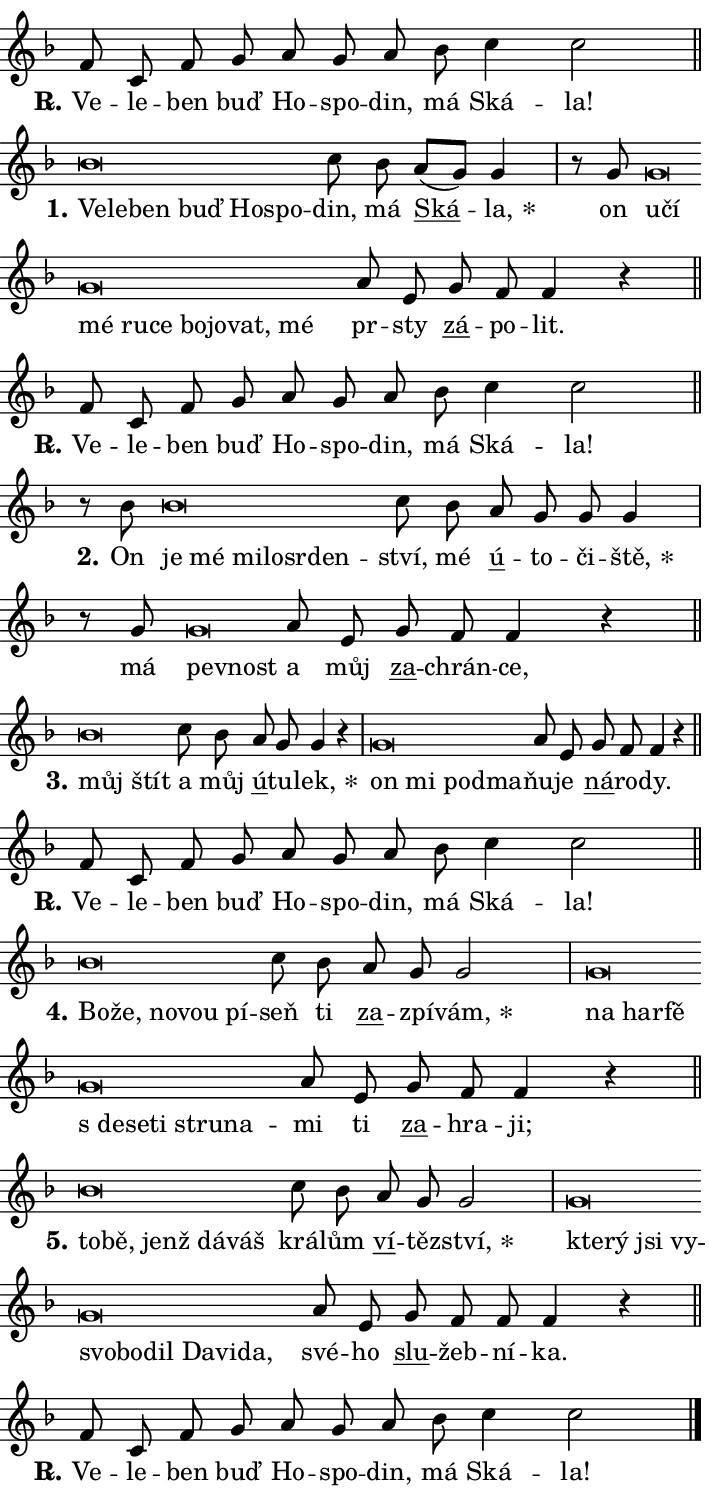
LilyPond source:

\version "2.24.0"
\header { tagline = "" }
\paper {
  indent = 0\cm
  top-margin = 0\cm
  right-margin = 0.13\cm % to fit lyric hyphens
  bottom-margin = 0\cm
  left-margin = 0\cm
  paper-width = 12\cm
  page-breaking = #ly:one-page-breaking
  system-system-spacing.basic-distance = #11
  score-system-spacing.basic-distance = #11
  ragged-last = ##f
}


%% Author: Thomas Morley
%% https://lists.gnu.org/archive/html/lilypond-user/2020-05/msg00002.html
#(define (line-position grob)
"Returns position of @var[grob} in current system:
   @code{'start}, if at first time-step
   @code{'end}, if at last time-step
   @code{'middle} otherwise
"
  (let* ((col (ly:item-get-column grob))
         (ln (ly:grob-object col 'left-neighbor))
         (rn (ly:grob-object col 'right-neighbor))
         (col-to-check-left (if (ly:grob? ln) ln col))
         (col-to-check-right (if (ly:grob? rn) rn col))
         (break-dir-left
           (and
             (ly:grob-property col-to-check-left 'non-musical #f)
             (ly:item-break-dir col-to-check-left)))
         (break-dir-right
           (and
             (ly:grob-property col-to-check-right 'non-musical #f)
             (ly:item-break-dir col-to-check-right))))
        (cond ((eqv? 1 break-dir-left) 'start)
              ((eqv? -1 break-dir-right) 'end)
              (else 'middle))))

#(define (tranparent-at-line-position vctor)
  (lambda (grob)
  "Relying on @code{line-position} select the relevant enry from @var{vctor}.
Used to determine transparency,"
    (case (line-position grob)
      ((end) (not (vector-ref vctor 0)))
      ((middle) (not (vector-ref vctor 1)))
      ((start) (not (vector-ref vctor 2))))))

noteHeadBreakVisibility =
#(define-music-function (break-visibility)(vector?)
"Makes @code{NoteHead}s transparent relying on @var{break-visibility}"
#{
  \override NoteHead.transparent =
    #(tranparent-at-line-position break-visibility)
#})

#(define delete-ledgers-for-transparent-note-heads
  (lambda (grob)
    "Reads whether a @code{NoteHead} is transparent.
If so this @code{NoteHead} is removed from @code{'note-heads} from
@var{grob}, which is supposed to be @code{LedgerLineSpanner}.
As a result ledgers are not printed for this @code{NoteHead}"
    (let* ((nhds-array (ly:grob-object grob 'note-heads))
           (nhds-list
             (if (ly:grob-array? nhds-array)
                 (ly:grob-array->list nhds-array)
                 '()))
           ;; Relies on the transparent-property being done before
           ;; Staff.LedgerLineSpanner.after-line-breaking is executed.
           ;; This is fragile ...
           (to-keep
             (remove
               (lambda (nhd)
                 (ly:grob-property nhd 'transparent #f))
               nhds-list)))
      ;; TODO find a better method to iterate over grob-arrays, similiar
      ;; to filter/remove etc for lists
      ;; For now rebuilt from scratch
      (set! (ly:grob-object grob 'note-heads)  '())
      (for-each
        (lambda (nhd)
          (ly:pointer-group-interface::add-grob grob 'note-heads nhd))
        to-keep))))

squashNotes = {
  \override NoteHead.X-extent = #'(-0.2 . 0.2)
  \override NoteHead.Y-extent = #'(-0.75 . 0)
  \override NoteHead.stencil =
    #(lambda (grob)
       (let ((pos (ly:grob-property grob 'staff-position)))
         (begin
           (if (< pos -7) (display "ERROR: Lower brevis then expected\n") (display ""))
           (if (<= pos -6) ly:text-interface::print ly:note-head::print))))
}
unSquashNotes = {
  \revert NoteHead.X-extent
  \revert NoteHead.Y-extent
  \revert NoteHead.stencil
}

hideNotes = \noteHeadBreakVisibility #begin-of-line-visible
unHideNotes = \noteHeadBreakVisibility #all-visible

% work-around for resetting accidentals
% https://lilypond.org/doc/v2.23/Documentation/notation/displaying-rhythms#unmetered-music
cadenzaMeasure = {
  \cadenzaOff
  \partial 1024 s1024
  \cadenzaOn
}

#(define-markup-command (accent layout props text) (markup?)
  "Underline accented syllable"
  (interpret-markup layout props
    #{\markup \override #'(offset . 4.3) \underline { #text }#}))

responsum = \markup \concat {
  "R" \hspace #-1.05 \path #0.1 #'((moveto 0 0.07) (lineto 0.9 0.8)) \hspace #0.05 "."
}

spaceSize = #0.6828661417322834 % exact space size for TeX Gyre Schola

\layout {
  \context {
    \Staff
    \remove "Time_signature_engraver"
    \override LedgerLineSpanner.after-line-breaking = #delete-ledgers-for-transparent-note-heads
  }
  \context {
    \Lyrics {
      \override LyricSpace.minimum-distance = \spaceSize
      \override LyricText.font-name = #"TeX Gyre Schola"
      \override LyricText.font-size = 1
      \override StanzaNumber.font-name = #"TeX Gyre Schola Bold"
      \override StanzaNumber.font-size = 1
    }
  }
  \context {
    \Score 
    \override NoteHead.text =
      #(lambda (grob) 
        (let ((pos (ly:grob-property grob 'staff-position)))
          #{\markup {
            \combine
              \halign #-0.55 \raise #(if (= pos -6) 0 0.5) \override #'(thickness . 2) \draw-line #'(3.2 . 0)
              \musicglyph "noteheads.sM1"
          }#}))
  }
}

% magnetic-lyrics.ily
%
%   written by
%     Jean Abou Samra <jean@abou-samra.fr>
%     Werner Lemberg <wl@gnu.org>
%
%   adapted by
%     Jiri Hon <jiri.hon@gmail.com>
%
% Version 2022-Apr-15

% https://www.mail-archive.com/lilypond-user@gnu.org/msg149350.html

#(define (Left_hyphen_pointer_engraver context)
   "Collect syllable-hyphen-syllable occurrences in lyrics and store
them in properties.  This engraver only looks to the left.  For
example, if the lyrics input is @code{foo -- bar}, it does the
following.

@itemize @bullet
@item
Set the @code{text} property of the @code{LyricHyphen} grob between
@q{foo} and @q{bar} to @code{foo}.

@item
Set the @code{left-hyphen} property of the @code{LyricText} grob with
text @q{foo} to the @code{LyricHyphen} grob between @q{foo} and
@q{bar}.
@end itemize

Use this auxiliary engraver in combination with the
@code{lyric-@/text::@/apply-@/magnetic-@/offset!} hook."
   (let ((hyphen #f)
         (text #f))
     (make-engraver
      (acknowledgers
       ((lyric-syllable-interface engraver grob source-engraver)
        (set! text grob)))
      (end-acknowledgers
       ((lyric-hyphen-interface engraver grob source-engraver)
        ;(when (not (grob::has-interface grob 'lyric-space-interface))
          (set! hyphen grob)));)
      ((stop-translation-timestep engraver)
       (when (and text hyphen)
         (ly:grob-set-object! text 'left-hyphen hyphen))
       (set! text #f)
       (set! hyphen #f)))))

#(define (lyric-text::apply-magnetic-offset! grob)
   "If the space between two syllables is less than the value in
property @code{LyricText@/.details@/.squash-threshold}, move the right
syllable to the left so that it gets concatenated with the left
syllable.

Use this function as a hook for
@code{LyricText@/.after-@/line-@/breaking} if the
@code{Left_@/hyphen_@/pointer_@/engraver} is active."
   (let ((hyphen (ly:grob-object grob 'left-hyphen #f)))
     (when hyphen
       (let ((left-text (ly:spanner-bound hyphen LEFT)))
         (when (grob::has-interface left-text 'lyric-syllable-interface)
           (let* ((common (ly:grob-common-refpoint grob left-text X))
                  (this-x-ext (ly:grob-extent grob common X))
                  (left-x-ext
                   (begin
                     ;; Trigger magnetism for left-text.
                     (ly:grob-property left-text 'after-line-breaking)
                     (ly:grob-extent left-text common X)))
                  ;; `delta` is the gap width between two syllables.
                  (delta (- (interval-start this-x-ext)
                            (interval-end left-x-ext)))
                  (details (ly:grob-property grob 'details))
                  (threshold (assoc-get 'squash-threshold details 0.2)))
             (when (< delta threshold)
               (let* (;; We have to manipulate the input text so that
                      ;; ligatures crossing syllable boundaries are not
                      ;; disabled.  For languages based on the Latin
                      ;; script this is essentially a beautification.
                      ;; However, for non-Western scripts it can be a
                      ;; necessity.
                      (lt (ly:grob-property left-text 'text))
                      (rt (ly:grob-property grob 'text))
                      (is-space (grob::has-interface hyphen 'lyric-space-interface))
                      (space (if is-space " " ""))
                      (extra-delta (if is-space spaceSize 0))
                      ;; Append new syllable.
                      (ltrt-space (if (and (string? lt) (string? rt))
                                (string-append lt space rt)
                                (make-concat-markup (list lt space rt))))
                      ;; Right-align `ltrt` to the right side.
                      (ltrt-space-markup (grob-interpret-markup
                               grob
                               (make-translate-markup
                                (cons (interval-length this-x-ext) 0)
                                (make-right-align-markup ltrt-space)))))
                 (begin
                   ;; Don't print `left-text`.
                   (ly:grob-set-property! left-text 'stencil #f)
                   ;; Set text and stencil (which holds all collected
                   ;; syllables so far) and shift it to the left.
                   (ly:grob-set-property! grob 'text ltrt-space)
                   (ly:grob-set-property! grob 'stencil ltrt-space-markup)
                   (ly:grob-translate-axis! grob (- (- delta extra-delta)) X))))))))))


#(define (lyric-hyphen::displace-bounds-first grob)
   ;; Make very sure this callback isn't triggered too early.
   (let ((left (ly:spanner-bound grob LEFT))
         (right (ly:spanner-bound grob RIGHT)))
     (ly:grob-property left 'after-line-breaking)
     (ly:grob-property right 'after-line-breaking)
     (ly:lyric-hyphen::print grob)))

squashThreshold = #0.4

\layout {
  \context {
    \Lyrics
    \consists #Left_hyphen_pointer_engraver
    \override LyricText.after-line-breaking =
      #lyric-text::apply-magnetic-offset!
    \override LyricHyphen.stencil = #lyric-hyphen::displace-bounds-first
    \override LyricText.details.squash-threshold = \squashThreshold
    \override LyricHyphen.minimum-distance = 0
    \override LyricHyphen.minimum-length = \squashThreshold
  }
}

squashText = \override LyricText.details.squash-threshold = 9999
unSquashText = \override LyricText.details.squash-threshold = \squashThreshold

leftText = \override LyricText.self-alignment-X = #LEFT
unLeftText = \revert LyricText.self-alignment-X

starOffset = #(lambda (grob) 
                (let ((x_offset (ly:self-alignment-interface::aligned-on-x-parent grob)))
                  (if (= x_offset 0) 0 (+ x_offset 1.2))))

star = #(define-music-function (syllable)(string?)
"Append star separator at the end of a syllable"
#{
  \once \override LyricText.X-offset = #starOffset
  \lyricmode { \markup {
    #syllable
    \override #'((font-name . "TeX Gyre Schola Bold")) \hspace #0.2 \lower #0.65 \larger "*"
  } }
#})

starAccent = #(define-music-function (syllable)(string?)
"Append star separator at the end of a syllable and make accent"
#{
  \once \override LyricText.X-offset = #starOffset
  \lyricmode { \markup {
    \accent #syllable
    \override #'((font-name . "TeX Gyre Schola Bold")) \hspace #0.2 \lower #0.65 \larger "*"
  } }
#})

breath = #(define-music-function (syllable)(string?)
"Append breathing indicator at the end of a syllable"
#{
  \lyricmode { \markup { #syllable "+" } }
#})

optionalBreath = #(define-music-function (syllable)(string?)
"Append optional breathing indicator at the end of a syllable"
#{
  \lyricmode { \markup { #syllable "(+)" } }
#})


\score {
    <<
        \new Voice = "melody" { \cadenzaOn \key f \major \relative { f'8 c f g \bar "" a g a bes \bar "" c4 c2 \cadenzaMeasure \bar "||" \break } }
        \new Lyrics \lyricsto "melody" { \lyricmode { \set stanza = \responsum
Ve -- le -- ben buď Ho -- spo -- din, má Ská -- la! } }
    >>
    \layout {}
}

\score {
    <<
        \new Voice = "melody" { \cadenzaOn \key f \major \relative { \squashNotes bes'\breve*1/16 \hideNotes \breve*1/16 \bar "" \breve*1/16 \bar "" \breve*1/16 \bar "" \breve*1/16 \breve*1/16 \bar "" \unHideNotes \unSquashNotes c8 bes \bar "" a[( g)] g4 \cadenzaMeasure \bar "|" r8 g8 \squashNotes g\breve*1/16 \hideNotes \breve*1/16 \bar "" \breve*1/16 \bar "" \breve*1/16 \bar "" \breve*1/16 \bar "" \breve*1/16 \bar "" \breve*1/16 \bar "" \breve*1/16 \breve*1/16 \bar "" \unHideNotes \unSquashNotes a8 e \bar "" g f f4 r \cadenzaMeasure \bar "||" \break } }
        \new Lyrics \lyricsto "melody" { \lyricmode { \set stanza = "1."
\leftText Ve -- \squashText le -- ben buď Ho -- spo -- \unLeftText \unSquashText din, má \markup \accent Ská -- \star la, on \leftText u -- \squashText čí mé ru -- ce bo -- jo -- vat, mé \unLeftText \unSquashText pr -- sty \markup \accent zá -- po -- lit. } }
    >>
    \layout {}
}

\score {
    <<
        \new Voice = "melody" { \cadenzaOn \key f \major \relative { f'8 c f g \bar "" a g a bes \bar "" c4 c2 \cadenzaMeasure \bar "||" \break } }
        \new Lyrics \lyricsto "melody" { \lyricmode { \set stanza = \responsum
Ve -- le -- ben buď Ho -- spo -- din, má Ská -- la! } }
    >>
    \layout {}
}

\score {
    <<
        \new Voice = "melody" { \cadenzaOn \key f \major \relative { r8 bes'8 \squashNotes bes\breve*1/16 \hideNotes \breve*1/16 \bar "" \breve*1/16 \bar "" \breve*1/16 \bar "" \breve*1/16 \breve*1/16 \bar "" \unHideNotes \unSquashNotes c8 bes \bar "" a g g g4 \cadenzaMeasure \bar "|" r8 g8 \squashNotes g\breve*1/16 \hideNotes \breve*1/16 \bar "" \unHideNotes \unSquashNotes a8 e \bar "" g f f4 r \cadenzaMeasure \bar "||" \break } }
        \new Lyrics \lyricsto "melody" { \lyricmode { \set stanza = "2."
On \leftText je \squashText mé mi -- lo -- sr -- den -- \unLeftText \unSquashText ství, mé \markup \accent ú -- to -- či -- \star ště, má \leftText pev -- \squashText nost \unLeftText \unSquashText a můj \markup \accent za -- chrán -- ce, } }
    >>
    \layout {}
}

\score {
    <<
        \new Voice = "melody" { \cadenzaOn \key f \major \relative { \squashNotes bes'\breve*1/16 \hideNotes \breve*1/16 \bar "" \unHideNotes \unSquashNotes c8 bes \bar "" a g g4 r \cadenzaMeasure \bar "|" \squashNotes g\breve*1/16 \hideNotes \breve*1/16 \bar "" \breve*1/16 \breve*1/16 \bar "" \unHideNotes \unSquashNotes a8 e \bar "" g f f4 r \cadenzaMeasure \bar "||" \break } }
        \new Lyrics \lyricsto "melody" { \lyricmode { \set stanza = "3."
\leftText můj \squashText štít \unLeftText \unSquashText a můj \markup \accent ú -- tu -- \star lek, \leftText on \squashText mi pod -- ma -- \unLeftText \unSquashText ňu -- je \markup \accent ná -- ro -- dy. } }
    >>
    \layout {}
}

\score {
    <<
        \new Voice = "melody" { \cadenzaOn \key f \major \relative { f'8 c f g \bar "" a g a bes \bar "" c4 c2 \cadenzaMeasure \bar "||" \break } }
        \new Lyrics \lyricsto "melody" { \lyricmode { \set stanza = \responsum
Ve -- le -- ben buď Ho -- spo -- din, má Ská -- la! } }
    >>
    \layout {}
}

\score {
    <<
        \new Voice = "melody" { \cadenzaOn \key f \major \relative { \squashNotes bes'\breve*1/16 \hideNotes \breve*1/16 \bar "" \breve*1/16 \bar "" \breve*1/16 \breve*1/16 \bar "" \unHideNotes \unSquashNotes c8 bes \bar "" a g g2 \cadenzaMeasure \bar "|" \squashNotes g\breve*1/16 \hideNotes \breve*1/16 \bar "" \breve*1/16 \bar "" \breve*1/16 \bar "" \breve*1/16 \bar "" \breve*1/16 \bar "" \breve*1/16 \breve*1/16 \bar "" \unHideNotes \unSquashNotes a8 e \bar "" g f f4 r \cadenzaMeasure \bar "||" \break } }
        \new Lyrics \lyricsto "melody" { \lyricmode { \set stanza = "4."
\leftText Bo -- \squashText že, no -- vou pí -- \unLeftText \unSquashText seň ti \markup \accent za -- zpí -- \star vám, \leftText na \squashText har -- fě "s de" -- se -- ti stru -- na -- \unLeftText \unSquashText mi ti \markup \accent za -- hra -- ji; } }
    >>
    \layout {}
}

\score {
    <<
        \new Voice = "melody" { \cadenzaOn \key f \major \relative { \squashNotes bes'\breve*1/16 \hideNotes \breve*1/16 \bar "" \breve*1/16 \bar "" \breve*1/16 \breve*1/16 \bar "" \unHideNotes \unSquashNotes c8 bes \bar "" a g g2 \cadenzaMeasure \bar "|" \squashNotes g\breve*1/16 \hideNotes \breve*1/16 \bar "" \breve*1/16 \bar "" \breve*1/16 \bar "" \breve*1/16 \bar "" \breve*1/16 \bar "" \breve*1/16 \bar "" \breve*1/16 \bar "" \breve*1/16 \breve*1/16 \bar "" \unHideNotes \unSquashNotes a8 e \bar "" g f f f4 r \cadenzaMeasure \bar "||" \break } }
        \new Lyrics \lyricsto "melody" { \lyricmode { \set stanza = "5."
\leftText to -- \squashText bě, jenž dá -- váš \unLeftText \unSquashText krá -- lům \markup \accent ví -- těz -- \star ství, \leftText kte -- \squashText rý jsi vy -- svo -- bo -- dil Da -- vi -- da, \unLeftText \unSquashText své -- ho \markup \accent slu -- žeb -- ní -- ka. } }
    >>
    \layout {}
}

\score {
    <<
        \new Voice = "melody" { \cadenzaOn \key f \major \relative { f'8 c f g \bar "" a g a bes \bar "" c4 c2 \cadenzaMeasure \bar "||" \break } \bar "|." }
        \new Lyrics \lyricsto "melody" { \lyricmode { \set stanza = \responsum
Ve -- le -- ben buď Ho -- spo -- din, má Ská -- la! } }
    >>
    \layout {}
}
